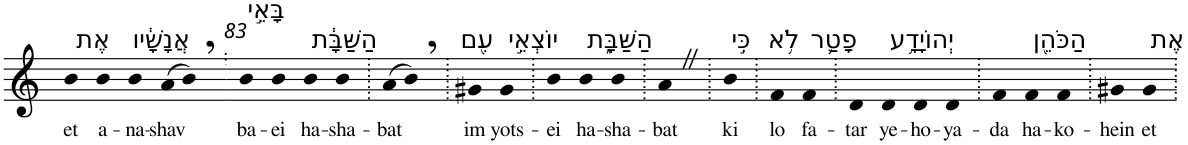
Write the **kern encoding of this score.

**kern	**text
*part1	*part1
*staff1	*staff1
*I"Piano	*
*I'Pno	*
!!LO:PB:g=z
*clefG2	*
*k[]	*
=82X1	=82X1
!LO:TX:a:t=אֶת	!
!	!LO:LY:b
4b	et
!LO:TX:a:t=אֲנָשָׁ֔יו	!
!	!LO:LY:b
4b	a-
!	!LO:LY:b
4b	-na-
!	!LO:LY:b
(>8a	-shav
8b,)	.
=83.	=83.
!LO:TX:a:t=בָּאֵ֣י	!
!	!LO:LY:b
4b	ba-
!	!LO:LY:b
4b	-ei
!LO:TX:a:t=הַשַּׁבָּ֔ת	!
!	!LO:LY:b
4b	ha-
!	!LO:LY:b
4b	-sha-
=84.	=84.
!	!LO:LY:b
(>8a	-bat
8b,)	.
=85.	=85.
!LO:TX:a:t=עִ֖ם	!
!	!LO:LY:b
4g#X	im
!LO:TX:a:t=יוֹצְאֵ֣י	!
!	!LO:LY:b
4g#	yots-
=86.	=86.
!	!LO:LY:b
4b	-ei
!LO:TX:a:t=הַשַּׁבָּ֑ת	!
!	!LO:LY:b
4b	ha-
!	!LO:LY:b
4b	-sha-
=87.	=87.
!	!LO:LY:b
4aZ	-bat
=88.	=88.
!LO:TX:a:t=כִּ֣י	!
!	!LO:LY:b
4b	ki
=89.	=89.
!LO:TX:a:t=לֹ֥א	!
!	!LO:LY:b
4f	lo
!LO:TX:a:t=פָטַ֛ר	!
!	!LO:LY:b
4f	fa-
=90.	=90.
!	!LO:LY:b
4d	-tar
!LO:TX:a:t=יְהוֹיָדָ֥ע	!
!	!LO:LY:b
4d	ye-
!	!LO:LY:b
4d	-ho-
!	!LO:LY:b
4d	-ya-
=91.	=91.
!	!LO:LY:b
4f	-da
!LO:TX:a:t=הַכֹּהֵ֖ן	!
!	!LO:LY:b
4f	ha-
!	!LO:LY:b
4f	-ko-
=92.	=92.
!	!LO:LY:b
4g#X	-hein
!LO:TX:a:t=אֶת	!
!	!LO:LY:b
4g#	et
=.	=.
*-	*-
